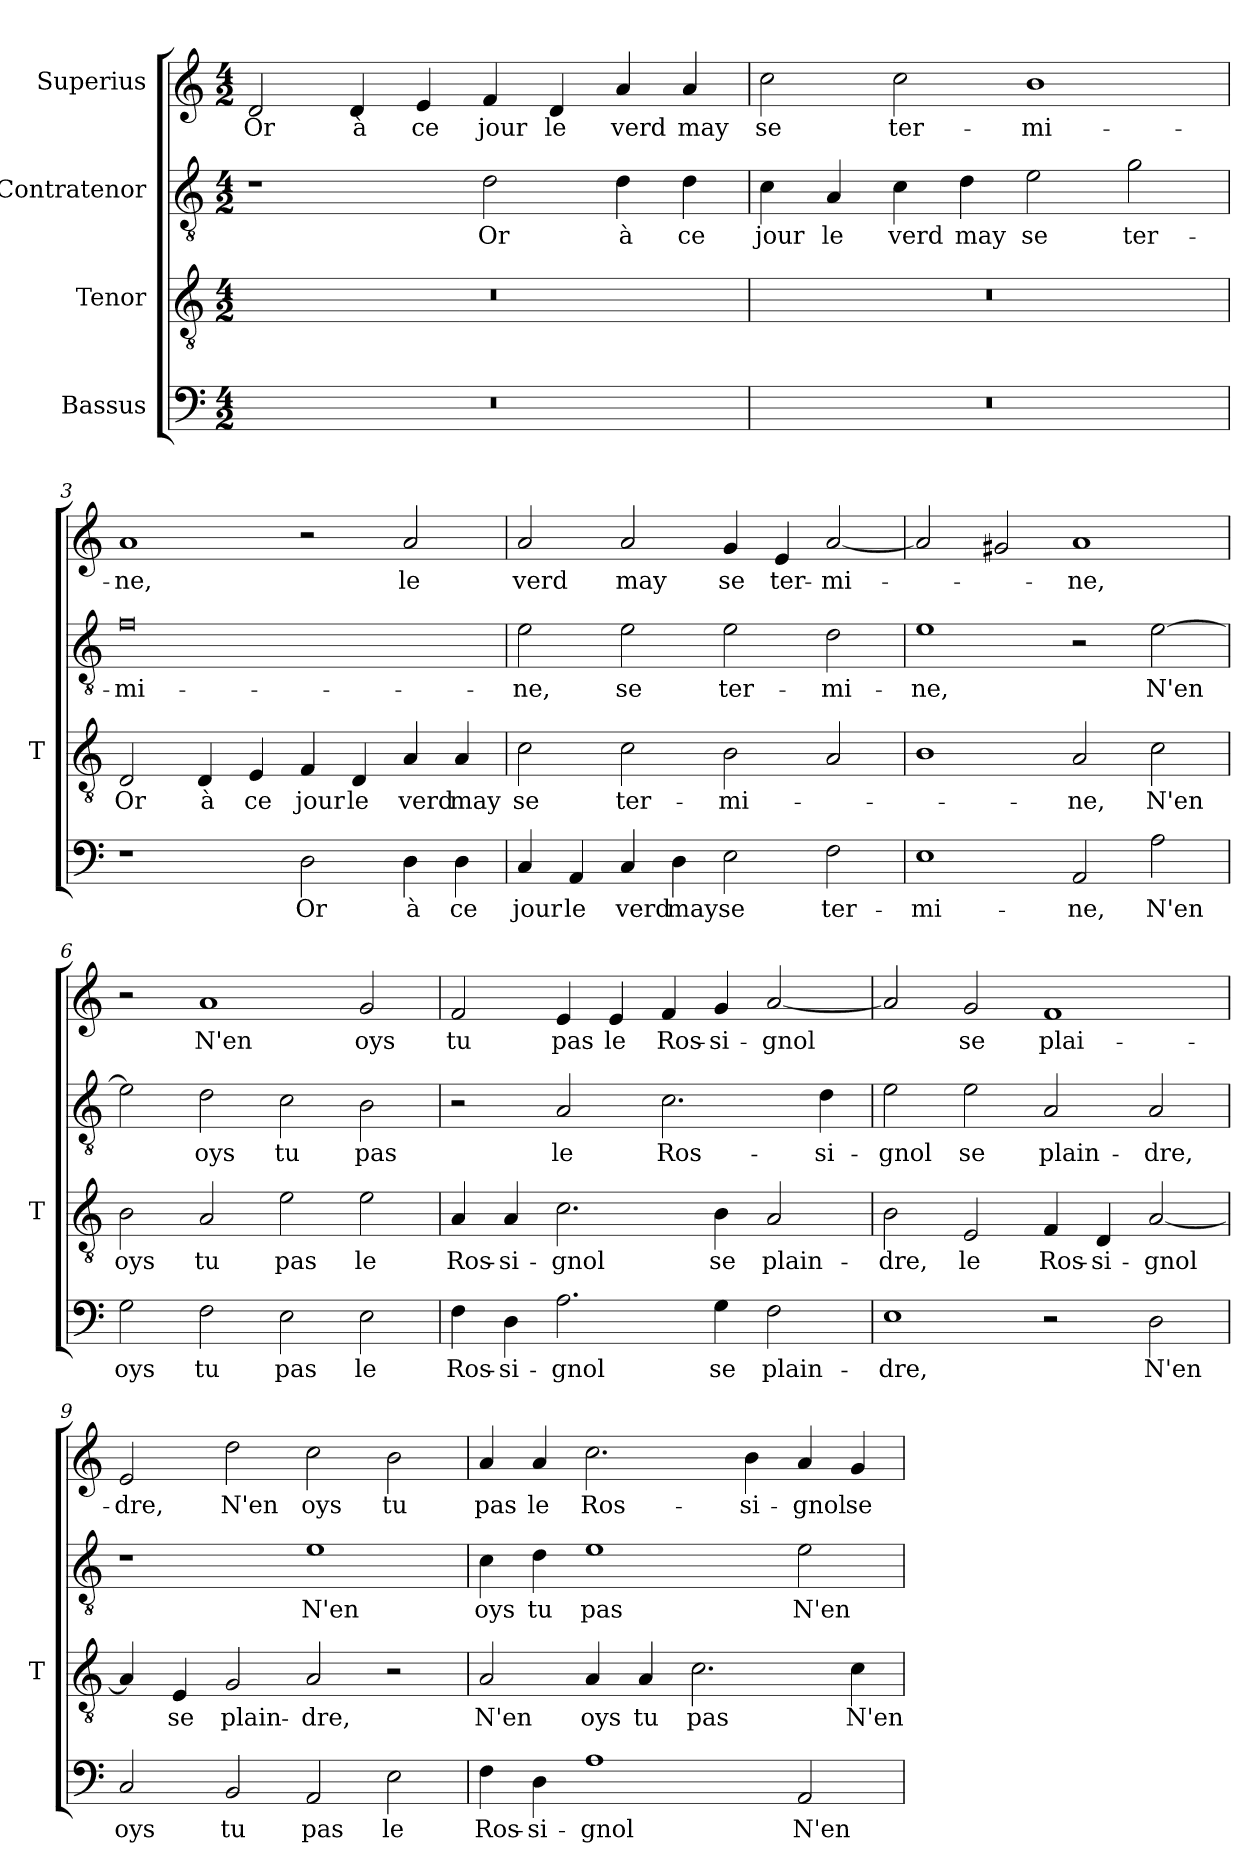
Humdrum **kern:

**kern	**text	**kern	**text	**kern	**text	**kern	**text
*part4	*part4	*part3	*part3	*part2	*part2	*part1	*part1
*staff4	*staff4	*staff3	*staff3	*staff2	*staff2	*staff1	*staff1
*I"Bassus	*	*I"Tenor	*	*I"Contratenor	*	*I"Superius	*
*	*	*I'T	*	*	*	*	*
*clefF4	*	*clefGv2	*	*clefGv2	*	*clefG2	*
*k[]	*	*k[]	*	*k[]	*	*k[]	*
*M4/2	*	*M4/2	*	*M4/2	*	*M4/2	*
=1	=1	=1	=1	=1	=1	=1	=1
0r	.	0r	.	1r	.	2d	-Or
.	.	.	.	.	.	4d	-à
.	.	.	.	.	.	4e	-ce
.	.	.	.	2d	-Or	4f	-jour
.	.	.	.	.	.	4d	-le
.	.	.	.	4d	-à	4a	-verd
.	.	.	.	4d	-ce	4a	-may
=2	=2	=2	=2	=2	=2	=2	=2
0r	.	0r	.	4c	-jour	2cc	-se
.	.	.	.	4A	-le	.	.
.	.	.	.	4c	-verd	2cc	ter-
.	.	.	.	4d	-may	.	.
.	.	.	.	2e	-se	1b	mi-
.	.	.	.	2g	ter-	.	.
=3	=3	=3	=3	=3	=3	=3	=3
1r	.	2D	-Or	0f	mi-	1a	-ne,
.	.	4D	-à	.	.	.	.
.	.	4E	-ce	.	.	.	.
2D	-Or	4F	-jour	.	.	2r	.
.	.	4D	-le	.	.	.	.
4D	-à	4A	-verd	.	.	2a	-le
4D	-ce	4A	-may	.	.	.	.
=4	=4	=4	=4	=4	=4	=4	=4
4C	-jour	2c	-se	2e	-ne,	2a	-verd
4AA	-le	.	.	.	.	.	.
4C	-verd	2c	ter-	2e	-se	2a	-may
4D	-may	.	.	.	.	.	.
2E	-se	2B	mi-	2e	ter-	4g	-se
.	.	.	.	.	.	4e	ter-
2F	ter-	2A	.	2d	mi-	[2a	mi-
=5	=5	=5	=5	=5	=5	=5	=5
1E	mi-	1B	.	1e	-ne,	2a]	.
.	.	.	.	.	.	2g#X	.
2AA	-ne,	2A	-ne,	2r	.	1a	-ne,
2A	-N'en	2c	-N'en	[2e	-N'en	.	.
=6	=6	=6	=6	=6	=6	=6	=6
2G	-oys	2B	-oys	2e]	.	2r	.
2F	-tu	2A	-tu	2d	-oys	1a	-N'en
2E	-pas	2e	-pas	2c	-tu	.	.
2E	-le	2e	-le	2B	-pas	2g	-oys
=7	=7	=7	=7	=7	=7	=7	=7
4F	Ros-	4A	Ros-	2r	.	2f	-tu
4D	si-	4A	si-	.	.	.	.
2.A	-gnol	2.c	-gnol	2A	-le	4e	-pas
.	.	.	.	.	.	4e	-le
.	.	.	.	2.c	Ros-	4f	Ros-
4G	-se	4B	-se	.	.	4g	si-
2F	plain-	2A	plain-	.	.	[2a	-gnol
.	.	.	.	4d	si-	.	.
=8	=8	=8	=8	=8	=8	=8	=8
1E	-dre,	2B	-dre,	2e	-gnol	2a]	.
.	.	2E	-le	2e	-se	2g	-se
2r	.	4F	Ros-	2A	plain-	1f	plai-
.	.	4D	si-	.	.	.	.
2D	-N'en	[2A	-gnol	2A	-dre,	.	.
=9	=9	=9	=9	=9	=9	=9	=9
2C	-oys	4A]	.	1r	.	2e	-dre,
.	.	4E	-se	.	.	.	.
2BB	-tu	2G	plain-	.	.	2dd	-N'en
2AA	-pas	2A	-dre,	1e	-N'en	2cc	-oys
2E	-le	2r	.	.	.	2b	-tu
=10	=10	=10	=10	=10	=10	=10	=10
4F	Ros-	2A	-N'en	4c	-oys	4a	-pas
4D	si-	.	.	4d	-tu	4a	-le
1A	-gnol	4A	-oys	1e	-pas	2.cc	Ros-
.	.	4A	-tu	.	.	.	.
.	.	2.c	-pas	.	.	.	.
.	.	.	.	.	.	4b	si-
2AA	-N'en	.	.	2e	-N'en	4a	-gnol
.	.	4c	-N'en	.	.	4g	-se
=	=	=	=	=	=	=	=
*-	*-	*-	*-	*-	*-	*-	*-
